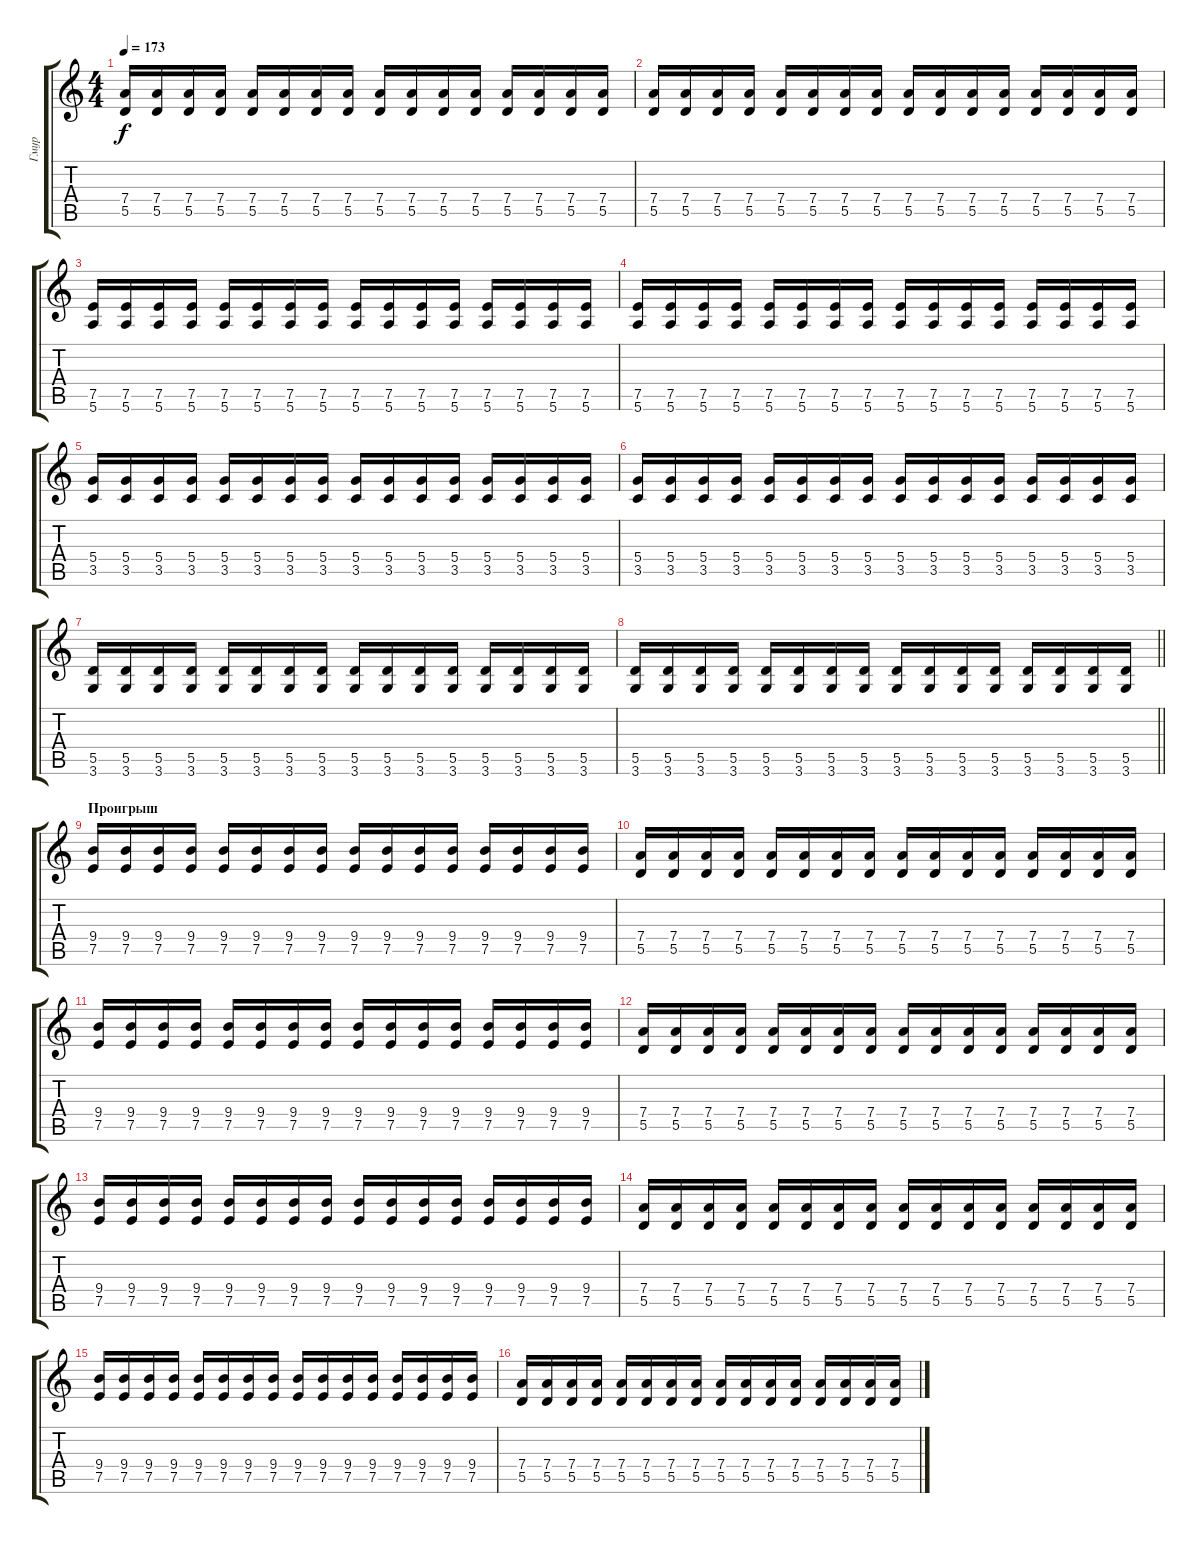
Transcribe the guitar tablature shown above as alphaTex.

\track ("Гмур" "Гмур") {instrument distortionguitar}
\staff {score tabs}
\tuning (E4 B3 G3 D3 A2 E2) {hide}
\ts (4 4)
\tempo 173
\clef g2
\ks c
(7.4 5.5).16{dy f} (7.4 5.5).16 (7.4 5.5).16 (7.4 5.5).16 (7.4 5.5).16 (7.4 5.5).16 (7.4 5.5).16 (7.4 5.5).16 (7.4 5.5).16 (7.4 5.5).16 (7.4 5.5).16 (7.4 5.5).16 (7.4 5.5).16 (7.4 5.5).16 (7.4 5.5).16 (7.4 5.5).16 |
(7.4 5.5).16 (7.4 5.5).16 (7.4 5.5).16 (7.4 5.5).16 (7.4 5.5).16 (7.4 5.5).16 (7.4 5.5).16 (7.4 5.5).16 (7.4 5.5).16 (7.4 5.5).16 (7.4 5.5).16 (7.4 5.5).16 (7.4 5.5).16 (7.4 5.5).16 (7.4 5.5).16 (7.4 5.5).16 |
(7.5 5.6).16 (7.5 5.6).16 (7.5 5.6).16 (7.5 5.6).16 (7.5 5.6).16 (7.5 5.6).16 (7.5 5.6).16 (7.5 5.6).16 (7.5 5.6).16 (7.5 5.6).16 (7.5 5.6).16 (7.5 5.6).16 (7.5 5.6).16 (7.5 5.6).16 (7.5 5.6).16 (7.5 5.6).16 |
(7.5 5.6).16 (7.5 5.6).16 (7.5 5.6).16 (7.5 5.6).16 (7.5 5.6).16 (7.5 5.6).16 (7.5 5.6).16 (7.5 5.6).16 (7.5 5.6).16 (7.5 5.6).16 (7.5 5.6).16 (7.5 5.6).16 (7.5 5.6).16 (7.5 5.6).16 (7.5 5.6).16 (7.5 5.6).16 |
(5.4 3.5).16 (5.4 3.5).16 (5.4 3.5).16 (5.4 3.5).16 (5.4 3.5).16 (5.4 3.5).16 (5.4 3.5).16 (5.4 3.5).16 (5.4 3.5).16 (5.4 3.5).16 (5.4 3.5).16 (5.4 3.5).16 (5.4 3.5).16 (5.4 3.5).16 (5.4 3.5).16 (5.4 3.5).16 |
(5.4 3.5).16 (5.4 3.5).16 (5.4 3.5).16 (5.4 3.5).16 (5.4 3.5).16 (5.4 3.5).16 (5.4 3.5).16 (5.4 3.5).16 (5.4 3.5).16 (5.4 3.5).16 (5.4 3.5).16 (5.4 3.5).16 (5.4 3.5).16 (5.4 3.5).16 (5.4 3.5).16 (5.4 3.5).16 |
(5.5 3.6).16 (5.5 3.6).16 (5.5 3.6).16 (5.5 3.6).16 (5.5 3.6).16 (5.5 3.6).16 (5.5 3.6).16 (5.5 3.6).16 (5.5 3.6).16 (5.5 3.6).16 (5.5 3.6).16 (5.5 3.6).16 (5.5 3.6).16 (5.5 3.6).16 (5.5 3.6).16 (5.5 3.6).16 |
\barLineRight lightlight
(5.5 3.6).16 (5.5 3.6).16 (5.5 3.6).16 (5.5 3.6).16 (5.5 3.6).16 (5.5 3.6).16 (5.5 3.6).16 (5.5 3.6).16 (5.5 3.6).16 (5.5 3.6).16 (5.5 3.6).16 (5.5 3.6).16 (5.5 3.6).16 (5.5 3.6).16 (5.5 3.6).16 (5.5 3.6).16 |
\section ("" "Проигрыш")
(9.4 7.5).16{volume 11} (9.4 7.5).16 (9.4 7.5).16 (9.4 7.5).16 (9.4 7.5).16 (9.4 7.5).16 (9.4 7.5).16 (9.4 7.5).16 (9.4 7.5).16 (9.4 7.5).16 (9.4 7.5).16 (9.4 7.5).16 (9.4 7.5).16 (9.4 7.5).16 (9.4 7.5).16 (9.4 7.5).16 |
(7.4 5.5).16 (7.4 5.5).16 (7.4 5.5).16 (7.4 5.5).16 (7.4 5.5).16 (7.4 5.5).16 (7.4 5.5).16 (7.4 5.5).16 (7.4 5.5).16 (7.4 5.5).16 (7.4 5.5).16 (7.4 5.5).16 (7.4 5.5).16 (7.4 5.5).16 (7.4 5.5).16 (7.4 5.5).16 |
(9.4 7.5).16{volume 11} (9.4 7.5).16 (9.4 7.5).16 (9.4 7.5).16 (9.4 7.5).16 (9.4 7.5).16 (9.4 7.5).16 (9.4 7.5).16 (9.4 7.5).16 (9.4 7.5).16 (9.4 7.5).16 (9.4 7.5).16 (9.4 7.5).16 (9.4 7.5).16 (9.4 7.5).16 (9.4 7.5).16 |
(7.4 5.5).16 (7.4 5.5).16 (7.4 5.5).16 (7.4 5.5).16 (7.4 5.5).16 (7.4 5.5).16 (7.4 5.5).16 (7.4 5.5).16 (7.4 5.5).16 (7.4 5.5).16 (7.4 5.5).16 (7.4 5.5).16 (7.4 5.5).16 (7.4 5.5).16 (7.4 5.5).16 (7.4 5.5).16 |
(9.4 7.5).16{volume 11} (9.4 7.5).16 (9.4 7.5).16 (9.4 7.5).16 (9.4 7.5).16 (9.4 7.5).16 (9.4 7.5).16 (9.4 7.5).16 (9.4 7.5).16 (9.4 7.5).16 (9.4 7.5).16 (9.4 7.5).16 (9.4 7.5).16 (9.4 7.5).16 (9.4 7.5).16 (9.4 7.5).16 |
(7.4 5.5).16 (7.4 5.5).16 (7.4 5.5).16 (7.4 5.5).16 (7.4 5.5).16 (7.4 5.5).16 (7.4 5.5).16 (7.4 5.5).16 (7.4 5.5).16 (7.4 5.5).16 (7.4 5.5).16 (7.4 5.5).16 (7.4 5.5).16 (7.4 5.5).16 (7.4 5.5).16 (7.4 5.5).16 |
(9.4 7.5).16{volume 11} (9.4 7.5).16 (9.4 7.5).16 (9.4 7.5).16 (9.4 7.5).16 (9.4 7.5).16 (9.4 7.5).16 (9.4 7.5).16 (9.4 7.5).16 (9.4 7.5).16 (9.4 7.5).16 (9.4 7.5).16 (9.4 7.5).16 (9.4 7.5).16 (9.4 7.5).16 (9.4 7.5).16 |
(7.4 5.5).16 (7.4 5.5).16 (7.4 5.5).16 (7.4 5.5).16 (7.4 5.5).16 (7.4 5.5).16 (7.4 5.5).16 (7.4 5.5).16 (7.4 5.5).16 (7.4 5.5).16 (7.4 5.5).16 (7.4 5.5).16 (7.4 5.5).16 (7.4 5.5).16 (7.4 5.5).16 (7.4 5.5).16
